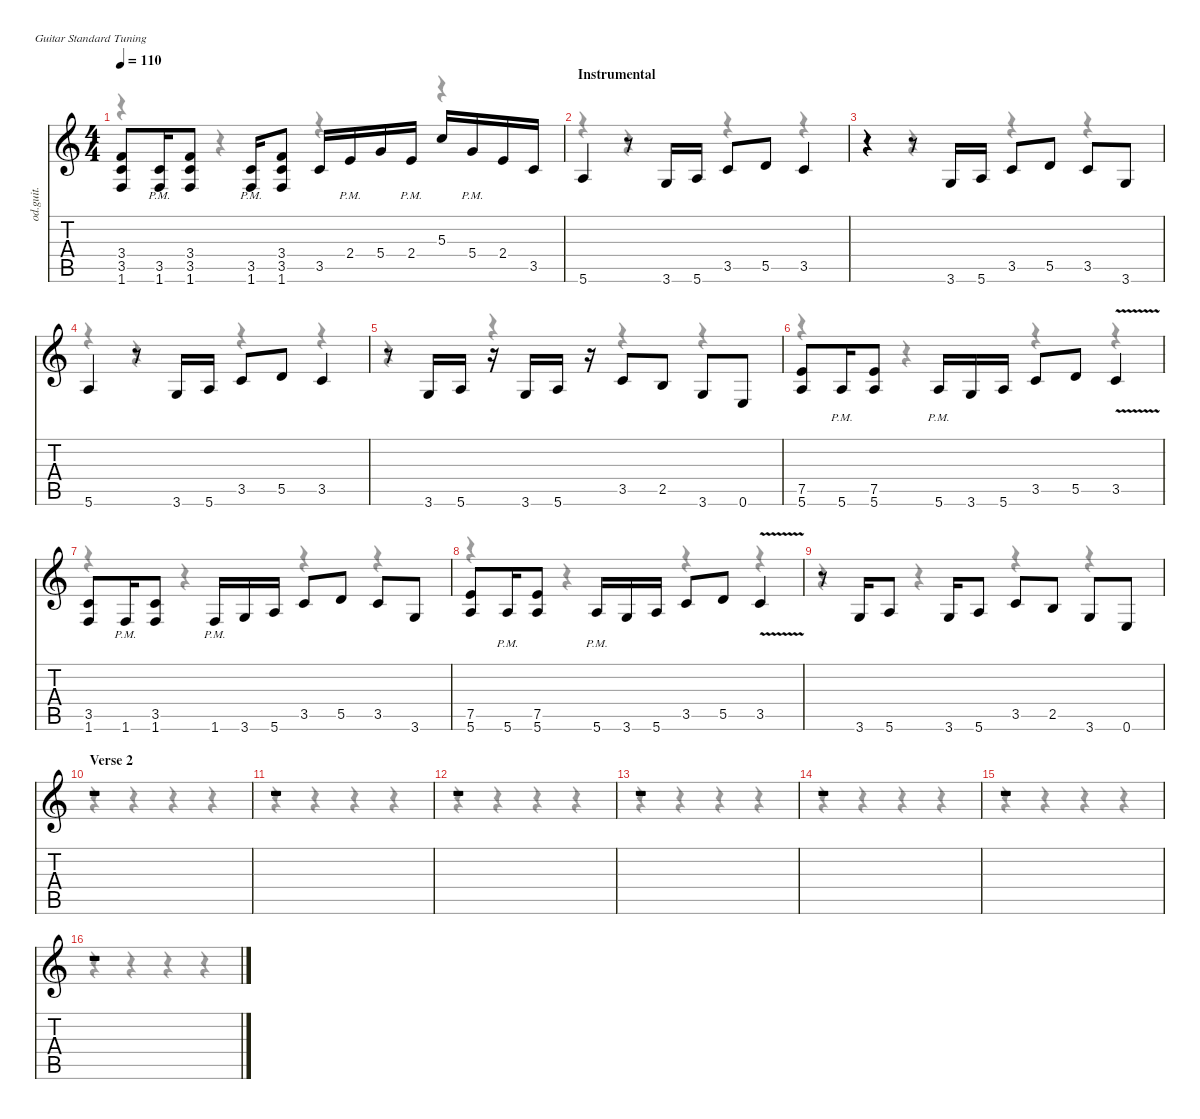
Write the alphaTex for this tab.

\defaultSystemsLayout 4
\hideDynamics
\bracketExtendMode nobrackets
\otherSystemsTrackNameOrientation horizontal
\track ("Gtr OD" "od.guit.") {instrument overdrivenguitar}
\staff {score tabs}
\tuning (E4 B3 G3 D3 A2 E2)
\voice
\ts (4 4)
\tempo 110
\clef g2
\ks c
(3.4 3.5 1.6).8{dy f} (3.5{pm} 1.6{pm}).16 (3.4 3.5 1.6).8 (3.5{pm} 1.6{pm}).16 (3.4 3.5 1.6).8 3.5.16 2.4{pm}.16 5.4.16 2.4{pm}.16 5.3.16 5.4{pm}.16 2.4.16 3.5.16 |
\section ("" "Instrumental")
5.6.4 r.8 3.6.16 5.6.16 3.5.8 5.5.8 3.5.4 |
r.4 r.8 3.6.16 5.6.16 3.5.8 5.5.8 3.5.8 3.6.8 |
5.6.4 r.8 3.6.16 5.6.16 3.5.8 5.5.8 3.5.4 |
r.8 3.6.16 5.6.16 r.16 3.6.16 5.6.16 r.16 3.5.8 2.5.8 3.6.8 0.6.8 |
(7.5 5.6).8 5.6{pm}.16 (7.5 5.6).8 5.6{pm}.16 3.6.16 5.6.16 3.5.8 5.5.8 3.5{v}.4 |
(3.5 1.6).8 1.6{pm}.16 (3.5 1.6).8 1.6{pm}.16 3.6.16 5.6.16 3.5.8 5.5.8 3.5.8 3.6.8 |
(7.5 5.6).8 5.6{pm}.16 (7.5 5.6).8 5.6{pm}.16 3.6.16 5.6.16 3.5.8 5.5.8 3.5{v}.4 |
r.8 3.6.16 5.6.8 3.6.16 5.6.8 3.5.8 2.5.8 3.6.8 0.6.8 |
\section ("" "Verse 2")
r.1 |
r.1 |
r.1 |
r.1 |
r.1 |
r.1 |
r.1
\voice
\clef g2
\ottava regular
\simile none
\ks c
r.4{dy mf} r.4 r.4 r.4 |
r.4 r.4 r.4 r.4 |
r.4 r.4 r.4 r.4 |
r.4 r.4 r.4 r.4 |
r.4 r.4 r.4 r.4 |
r.4 r.4 r.4 r.4 |
r.4 r.4 r.4 r.4 |
r.4 r.4 r.4 r.4 |
r.4 r.4 r.4 r.4 |
r.4 r.4 r.4 r.4 |
r.4 r.4 r.4 r.4 |
r.4 r.4 r.4 r.4 |
r.4 r.4 r.4 r.4 |
r.4 r.4 r.4 r.4 |
r.4 r.4 r.4 r.4 |
r.4 r.4 r.4 r.4
